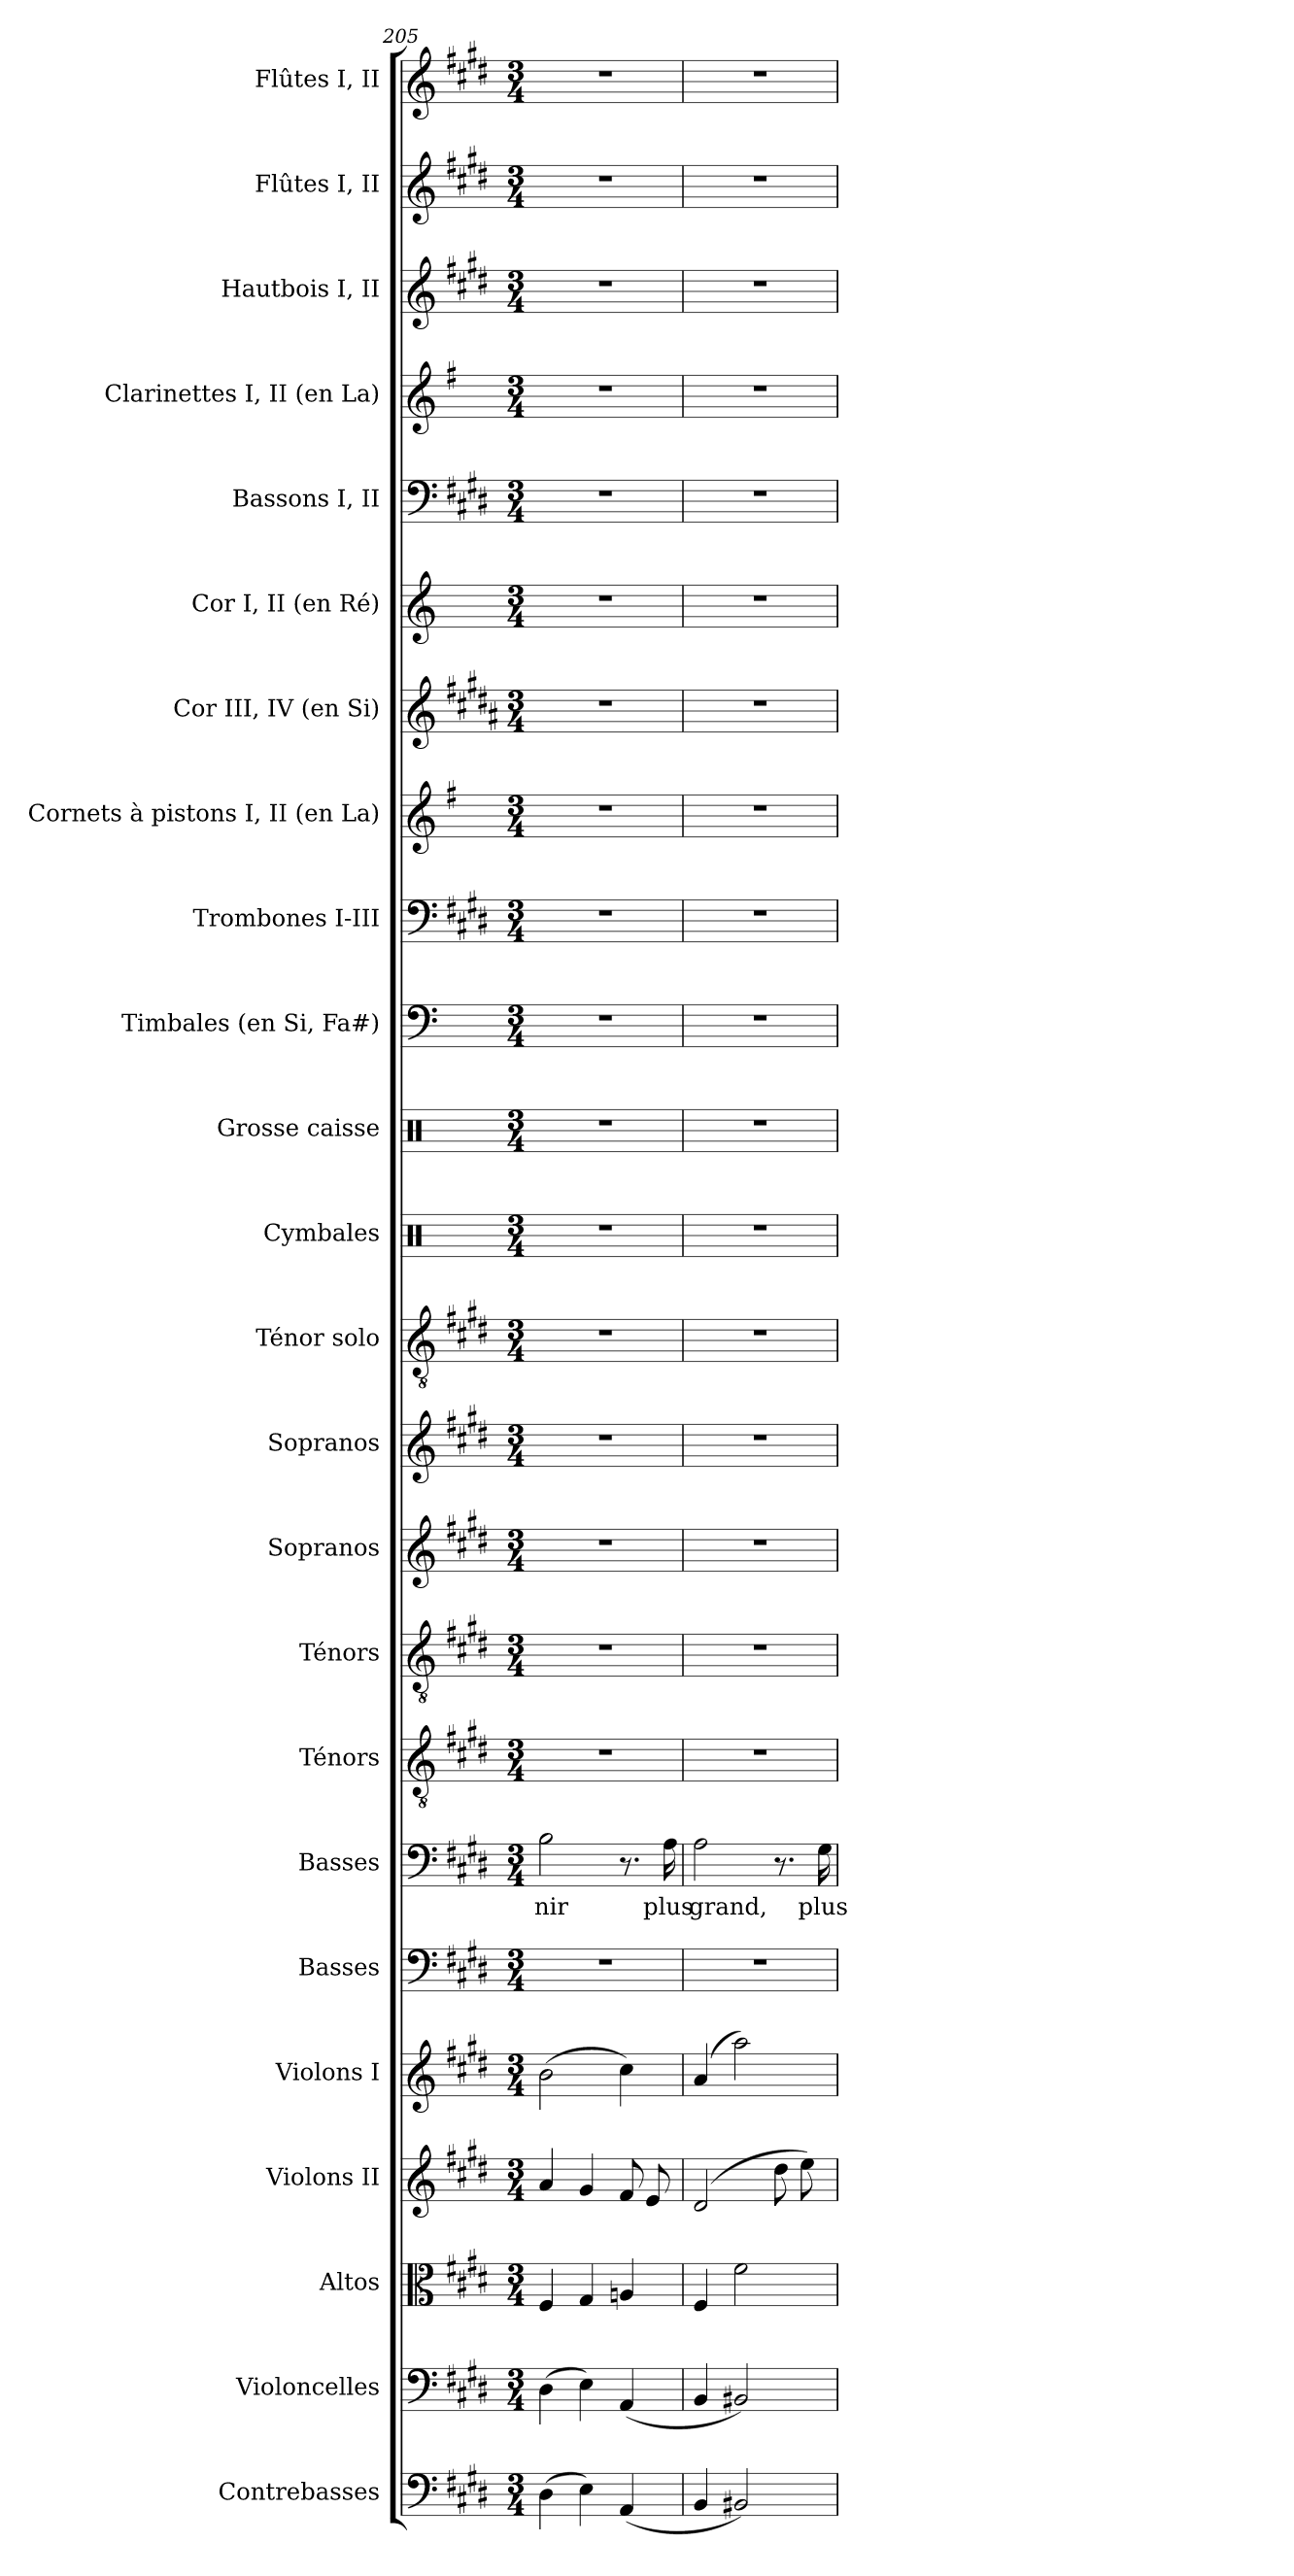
**kern	**kern	**kern	**kern	**kern	**kern	**kern	**text	**kern	**kern	**kern	**kern	**kern	**kern	**kern	**kern	**kern	**kern	**kern	**kern	**kern	**kern	**kern	**kern	**kern
*part24	*part23	*part22	*part21	*part20	*part19	*part18	*part18	*part17	*part16	*part15	*part14	*part13	*part12	*part11	*part10	*part9	*part8	*part7	*part6	*part5	*part4	*part3	*part2	*part1
*staff24	*staff23	*staff22	*staff21	*staff20	*staff19	*staff18	*staff18	*staff17	*staff16	*staff15	*staff14	*staff13	*staff12	*staff11	*staff10	*staff9	*staff8	*staff7	*staff6	*staff5	*staff4	*staff3	*staff2	*staff1
*I"Contrebasses	*I"Violoncelles	*I"Altos	*I"Violons II	*I"Violons I	*I"Basses	*I"Basses	*	*I"Ténors	*I"Ténors	*I"Sopranos	*I"Sopranos	*I"Ténor solo	*I"Cymbales	*I"Grosse caisse	*I"Timbales (en Si, Fa#)	*I"Trombones I-III	*I"Cornets à pistons I, II (en La)	*I"Cor III, IV (en Si)	*I"Cor I, II (en Ré)	*I"Bassons I, II	*I"Clarinettes I, II (en La)	*I"Hautbois I, II	*I"Flûtes I, II	*I"Flûtes I, II
*I'Cb.	*I'Vlles	*I'Altos	*I'Vns II	*I'Vns I	*I'Basses	*I'Basses	*	*I'Tén.	*I'Tén.	*I'Sopr.	*I'Sopr.	*I'Tén. solo	*I'Cym.	*I'G. c.	*I'Timb.	*I'Trb.	*I'C.à p. (La)	*I'Cor (Si)	*I'Cor (Ré)	*I'Bns	*I'Cl. (La)	*I'Hb.	*I'Fl.	*I'Fl.
*clefF4	*clefF4	*clefC3	*clefG2	*clefG2	*clefF4	*clefF4	*	*clefGv2	*clefGv2	*clefG2	*clefG2	*clefGv2	*clefX	*clefX	*clefF4	*clefF4	*clefG2	*clefG2	*clefG2	*clefF4	*clefG2	*clefG2	*clefG2	*clefG2
*ITrd7c12	*	*	*	*	*	*	*	*ITrd7c12	*ITrd7c12	*	*	*ITrd7c12	*	*	*	*	*ITrd2c3	*ITrd8c13	*ITrd6c10	*	*ITrd2c3	*	*	*
*k[f#c#g#d#]	*k[f#c#g#d#]	*k[f#c#g#d#]	*k[f#c#g#d#]	*k[f#c#g#d#]	*k[f#c#g#d#]	*k[f#c#g#d#]	*	*k[f#c#g#d#]	*k[f#c#g#d#]	*k[f#c#g#d#]	*k[f#c#g#d#]	*k[f#c#g#d#]	*k[]	*k[]	*k[]	*k[f#c#g#d#]	*k[f#c#g#d#]	*k[f#c#g#d#a#]	*k[f#c#]	*k[f#c#g#d#]	*k[f#c#g#d#]	*k[f#c#g#d#]	*k[f#c#g#d#]	*k[f#c#g#d#]
*E:	*E:	*E:	*E:	*E:	*E:	*E:	*	*E:	*E:	*E:	*E:	*E:	*C:	*C:	*C:	*E:	*E:	*B:	*D:	*E:	*E:	*E:	*E:	*E:
*M3/4	*M3/4	*M3/4	*M3/4	*M3/4	*M3/4	*M3/4	*	*M3/4	*M3/4	*M3/4	*M3/4	*M3/4	*M3/4	*M3/4	*M3/4	*M3/4	*M3/4	*M3/4	*M3/4	*M3/4	*M3/4	*M3/4	*M3/4	*M3/4
=205	=205	=205	=205	=205	=205	=205	=205	=205	=205	=205	=205	=205	=205	=205	=205	=205	=205	=205	=205	=205	=205	=205	=205	=205
!	!	!	!	!	!LO:N:vis=1	!	!	!	!	!	!	!	!	!	!	!	!	!	!	!	!	!	!	!
!	!	!	!	!	!	!	!LO:LY:b:color=#000000	!LO:N:vis=1	!LO:N:vis=1	!LO:N:vis=1	!LO:N:vis=1	!LO:N:vis=1	!LO:N:vis=1	!LO:N:vis=1	!LO:N:vis=1	!LO:N:vis=1	!LO:N:vis=1	!LO:N:vis=1	!LO:N:vis=1	!LO:N:vis=1	!LO:N:vis=1	!LO:N:vis=1	!LO:N:vis=1	!LO:N:vis=1
(4DD#i\	(4D#i\	4F#i/	4ai/	(2bi\	2.r	2Bi\	-nir	2.r	2.r	2.r	2.r	2.r	2.r	2.r	2.r	2.r	2.r	2.r	2.r	2.r	2.r	2.r	2.r	2.r
4EEi\)	4Ei\)	4G#i/	4g#i/	.	.	.	.	.	.	.	.	.	.	.	.	.	.	.	.	.	.	.	.	.
(4AAAi/	(4AAi/	4Ani/	8f#i/	4cc#i\)	.	8.r	.	.	.	.	.	.	.	.	.	.	.	.	.	.	.	.	.	.
.	.	.	8ei/	.	.	.	.	.	.	.	.	.	.	.	.	.	.	.	.	.	.	.	.	.
!	!	!	!	!	!	!	!LO:LY:b:color=#000000	!	!	!	!	!	!	!	!	!	!	!	!	!	!	!	!	!
.	.	.	.	.	.	16Ai\	plus	.	.	.	.	.	.	.	.	.	.	.	.	.	.	.	.	.
=206	=206	=206	=206	=206	=206	=206	=206	=206	=206	=206	=206	=206	=206	=206	=206	=206	=206	=206	=206	=206	=206	=206	=206	=206
!	!	!	!	!	!LO:N:vis=1	!	!	!	!	!	!	!	!	!	!	!	!	!	!	!	!	!	!	!
!	!	!	!	!	!	!	!LO:LY:b:color=#000000	!LO:N:vis=1	!LO:N:vis=1	!LO:N:vis=1	!LO:N:vis=1	!LO:N:vis=1	!LO:N:vis=1	!LO:N:vis=1	!LO:N:vis=1	!LO:N:vis=1	!LO:N:vis=1	!LO:N:vis=1	!LO:N:vis=1	!LO:N:vis=1	!LO:N:vis=1	!LO:N:vis=1	!LO:N:vis=1	!LO:N:vis=1
4BBBi/	4BBi/	4F#i/	(2d#i/	(4ai/	2.r	2Ai\	grand,	2.r	2.r	2.r	2.r	2.r	2.r	2.r	2.r	2.r	2.r	2.r	2.r	2.r	2.r	2.r	2.r	2.r
2BBB#Xi/)	2BB#Xi/)	2f#i\	.	2aai\)	.	.	.	.	.	.	.	.	.	.	.	.	.	.	.	.	.	.	.	.
.	.	.	8dd#i\	.	.	8.r	.	.	.	.	.	.	.	.	.	.	.	.	.	.	.	.	.	.
.	.	.	8eei\)	.	.	.	.	.	.	.	.	.	.	.	.	.	.	.	.	.	.	.	.	.
!	!	!	!	!	!	!	!LO:LY:b:color=#000000	!	!	!	!	!	!	!	!	!	!	!	!	!	!	!	!	!
.	.	.	.	.	.	16G#i\	plus	.	.	.	.	.	.	.	.	.	.	.	.	.	.	.	.	.
=	=	=	=	=	=	=	=	=	=	=	=	=	=	=	=	=	=	=	=	=	=	=	=	=
*-	*-	*-	*-	*-	*-	*-	*-	*-	*-	*-	*-	*-	*-	*-	*-	*-	*-	*-	*-	*-	*-	*-	*-	*-
